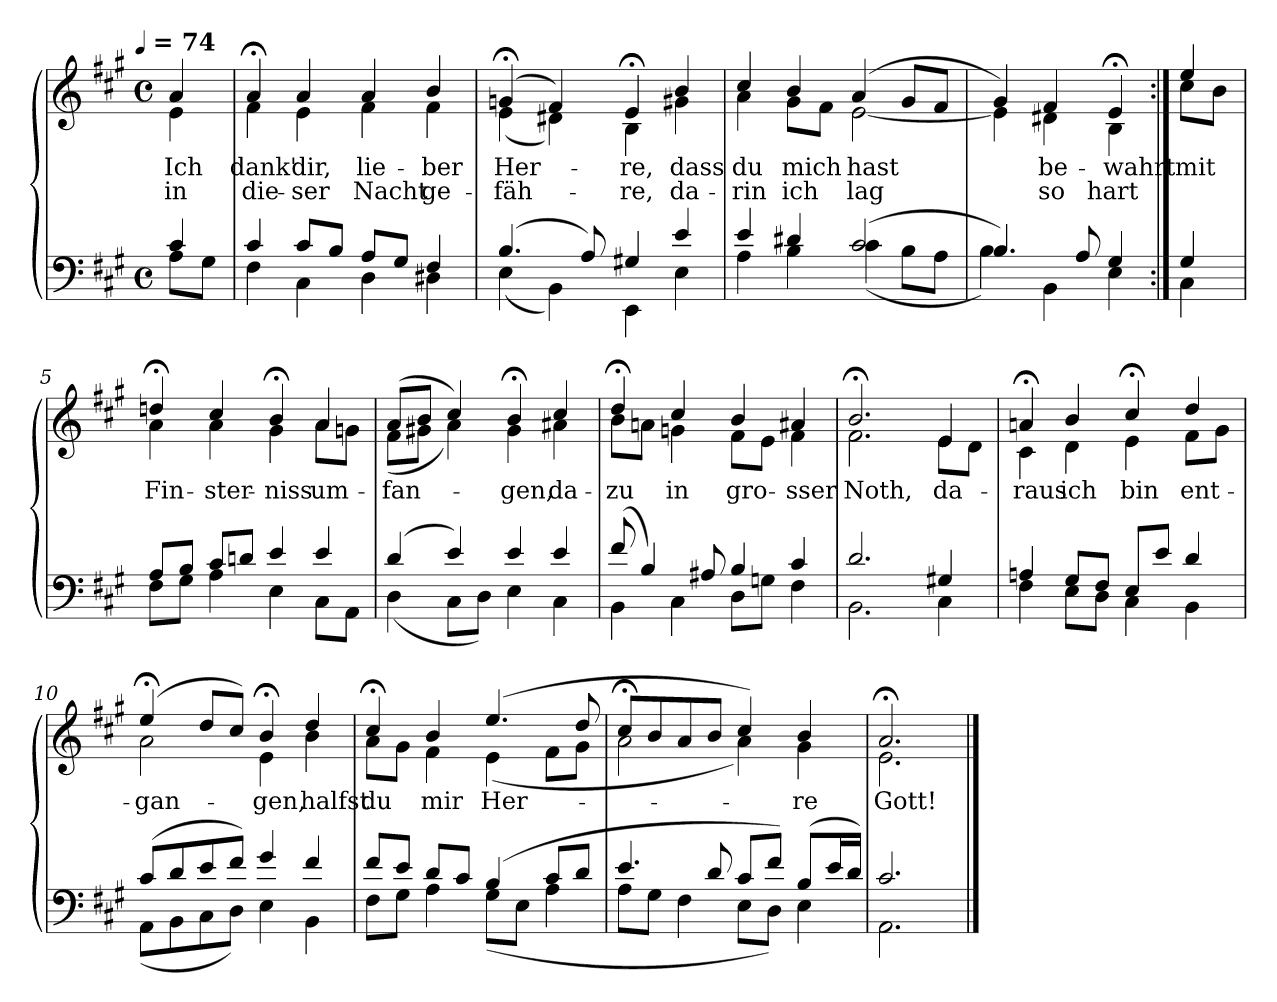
**kern	**kern	**text	**text	**dynam
*part1	*part1	*part1	*part1	*part1
*staff2	*staff1	*staff1	*staff1	*staff1/2
*clefF4	*clefG2	*	*	*
*k[f#c#g#]	*k[f#c#g#]	*	*	*
!!LO:TX:omd:t=[quarter] = 74
*M4/4	*M4/4	*	*	*
*met(c)	*met(c)	*	*	*
*MM74	*MM74	*	*	*
=	=	=	=	=
*^	*^	*	*	*
4c#	8AL	4a	4e	Ich	in	.
.	8G#J	.	.	.	.	.
=1	=1	=1	=1	=1	=1	=1
4c#	4F#	4a;<	4f#	dank'	die-	.
8c#L	4C#	4a	4e	dir,	-ser	♩ = 73
8BJ	.	.	.	.	.	.
8AL	4D	4a	4f#	lie-	Nacht	.
8G#J	.	.	.	.	.	.
4F#	4D#X	4b	4f#	-ber	ge-	.
=2	=2	=2	=2	=2	=2	=2
*	*	*MM72	*	*	*	*
(4.B	(4E	(4gn;<	(4e	Her-	-fäh-	.
.	4BB)	4f#)	4d#X)	.	.	♩ = 70.3
8A)	.	.	.	.	.	.
4G#X	4EE	4e;<	4B	-re,	-re,	.
4e	4E	4b	4g#X	dass	da-	♩ = 71
=3	=3	=3	=3	=3	=3	=3
4e	4A	4cc#	4a	du	-rin	.
4d#X	4B	4b	8g#L	mich	ich	.
.	.	.	8f#J	.	.	.
(2c#	(4c#	(4a	[2e	hast	lag	.
.	8BL	8g#L	.	.	.	.
.	8AJ	8f#J	.	.	.	.
=4	=4	=4	=4	=4	=4	=4
*	*	*MM70	*	*	*	*
4.B)	4B)	4g#)	4e]	.	.	.
.	4BB	4f#	4d#X	be-	so	.
8A	.	.	.	.	.	.
4G#	4E	4e;<	4B	-wahrt	hart	.
!!LO:LB:g=z	!!
=:|!	=:|!	=:|!	=:|!	=:|!	=:|!	=:|!
*	*	*MM72	*	*	*	*
4G#	4C#	4ee	8cc#L	mit	.	.
.	.	.	8bJ	.	.	.
=5	=5	=5	=5	=5	=5	=5
8AL	8F#L	4ddn;<	4a	Fin-	.	.
8BJ	8G#J	.	.	.	.	.
8c#L	4A	4cc#	4a	-ster-	.	.
8dnJ	.	.	.	.	.	.
4e	4E	4b;<	4g#	-niss	.	.
4e	8C#L	4a	8aL	um-	.	.
.	8AAJ	.	8gnJ	.	.	.
=6	=6	=6	=6	=6	=6	=6
(4d	(4D	(8aL	(8f#L	-fan-	.	.
.	.	8bJ	8g#XJ	.	.	.
4e)	8C#L	4cc#)	4a)	.	.	♩ = 70
.	8DJ)	.	.	.	.	.
4e	4E	4b;<	4g#	-gen,	.	.
4e	4C#	4cc#	4a#X	da-	.	♩ = 71
=7	=7	=7	=7	=7	=7	=7
(8f#	4BB	4dd;<	8bL	-zu	.	.
4B)	.	.	8anJ	.	.	.
.	4C#	4cc#	4gn	in	.	.
8A#X	.	.	.	.	.	.
4B	8DL	4b	8f#L	gro-	.	♩ = 70
.	8GnJ	.	8eJ	.	.	.
4c#	4F#	4a#X	4f#	-sser	.	♩ = 69
=8	=8	=8	=8	=8	=8	=8
2.d	2.BB	2.b;<	2.f#	Noth,	.	.
4G#X	4C#	4e	8eL	da-	.	♩ = 71
.	.	.	8dJ	.	.	.
!!LO:LB:g=z	!!
=9	=9	=9	=9	=9	=9	=9
4An	4F#	4an;<	4c#	-raus	.	.
8G#L	8EL	4b	4d	ich	.	.
8F#J	8DJ	.	.	.	.	.
8EL	4C#	4cc#;<	4e	bin	.	.
8eJ	.	.	.	.	.	.
4d	4BB	4dd	8f#L	ent-	.	.
.	.	.	8g#J	.	.	.
=10	=10	=10	=10	=10	=10	=10
(8c#L	(8AAL	(4ee;<	2a	-gan-	.	.
8d	8BB	.	.	.	.	.
8e	8C#	8ddL	.	.	.	.
8f#J)	8DJ)	8cc#J)	.	.	.	.
4g#	4E	4b;<	4e	-gen,	.	.
4f#	4BB	4dd	4b	halfst	.	♩ = 70
=11	=11	=11	=11	=11	=11	=11
8f#L	8F#L	4cc#;<	8aL	du	.	.
8eJ	8G#J	.	8g#J	.	.	.
8dL	4A	4b	4f#	mir	.	.
8c#J	.	.	.	.	.	.
(4B	(8G#L	(4.ee	(4e	Her-	.	♩ = 69
.	8EJ	.	.	.	.	.
8c#L	4A	.	8f#L	.	.	.
8dJ	.	8dd	8g#J	.	.	.
=12	=12	=12	=12	=12	=12	=12
4.e	8AL	8cc#;<L	2a	.	.	.
.	8G#J	8b	.	.	.	.
.	4F#	8a	.	.	.	♩ = 68
8d	.	8bJ	.	.	.	.
8c#L	8EL	4cc#)	4a)	.	.	♩ = 67
8f#J)	8DJ)	.	.	.	.	.
(8BL	4E	4b	4g#	-re	.	♩ = 62
16eL	.	.	.	.	.	.
16dJJ)	.	.	.	.	.	.
=13	=13	=13	=13	=13	=13	=13
2.c#	2.AA	2.a;<	2.e	Gott!	.	.
*v	*v	*	*	*	*	*
*	*v	*v	*	*	*
==	==	==	==	==
*-	*-	*-	*-	*-
